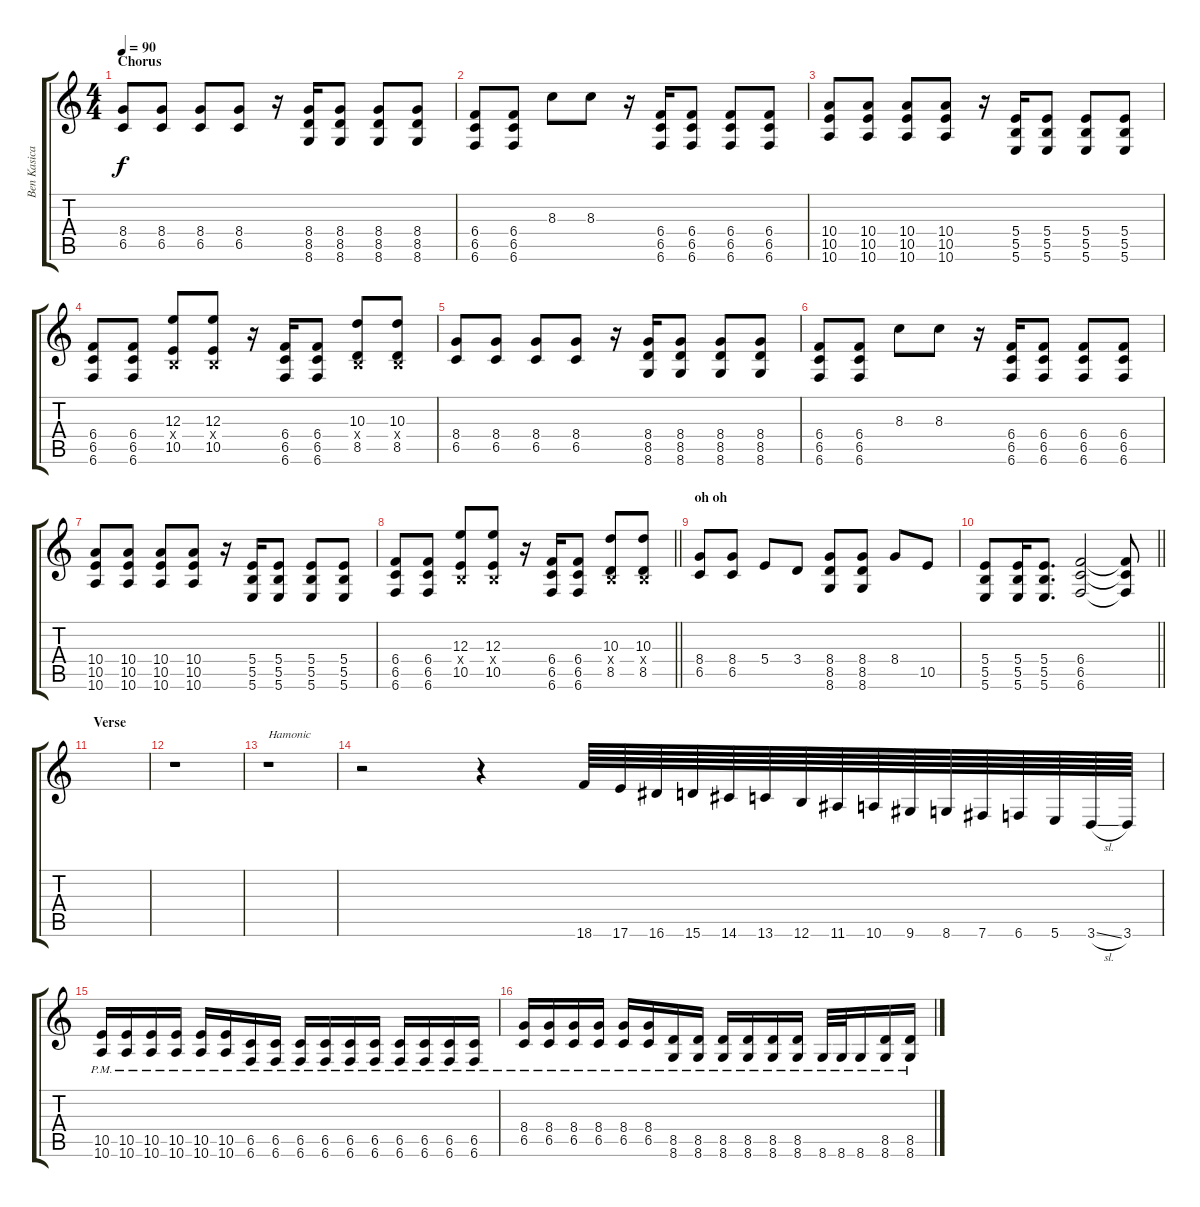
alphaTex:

\track ("Ben Kasica" "Ben Kasica") {instrument overdrivenguitar}
\staff {score tabs}
\tuning (Db4 Ab3 E3 B2 Gb2 B1) {hide}
\ts (4 4)
\section ("" "Chorus")
\tempo 90
\clef g2
\ks c
(8.4 6.5).8{dy f} (8.4 6.5).8 (8.4 6.5).8 (8.4 6.5).8 r.16 (8.4 8.5 8.6).16 (8.4 8.5 8.6).8 (8.4 8.5 8.6).8 (8.4 8.5 8.6).8 |
(6.4 6.5 6.6).8 (6.4 6.5 6.6).8 8.3.8 8.3.8 r.16 (6.4 6.5 6.6).16 (6.4 6.5 6.6).8 (6.4 6.5 6.6).8 (6.4 6.5 6.6).8 |
(10.4 10.5 10.6).8 (10.4 10.5 10.6).8 (10.4 10.5 10.6).8 (10.4 10.5 10.6).8 r.16 (5.4 5.5 5.6).16 (5.4 5.5 5.6).8 (5.4 5.5 5.6).8 (5.4 5.5 5.6).8 |
(6.4 6.5 6.6).8 (6.4 6.5 6.6).8 (12.3 0.4{x} 10.5).8 (12.3 0.4{x} 10.5).8 r.16 (6.4 6.5 6.6).16 (6.4 6.5 6.6).8 (10.3 0.4{x} 8.5).8 (10.3 0.4{x} 8.5).8 |
(8.4 6.5).8 (8.4 6.5).8 (8.4 6.5).8 (8.4 6.5).8 r.16 (8.4 8.5 8.6).16 (8.4 8.5 8.6).8 (8.4 8.5 8.6).8 (8.4 8.5 8.6).8 |
(6.4 6.5 6.6).8 (6.4 6.5 6.6).8 8.3.8 8.3.8 r.16 (6.4 6.5 6.6).16 (6.4 6.5 6.6).8 (6.4 6.5 6.6).8 (6.4 6.5 6.6).8 |
(10.4 10.5 10.6).8 (10.4 10.5 10.6).8 (10.4 10.5 10.6).8 (10.4 10.5 10.6).8 r.16 (5.4 5.5 5.6).16 (5.4 5.5 5.6).8 (5.4 5.5 5.6).8 (5.4 5.5 5.6).8 |
\barLineRight lightlight
(6.4 6.5 6.6).8 (6.4 6.5 6.6).8 (12.3 0.4{x} 10.5).8 (12.3 0.4{x} 10.5).8 r.16 (6.4 6.5 6.6).16 (6.4 6.5 6.6).8 (10.3 0.4{x} 8.5).8 (10.3 0.4{x} 8.5).8 |
\section ("" "oh oh")
(8.4 6.5).8 (8.4 6.5).8 5.4.8 3.4.8 (8.4 8.5 8.6).8 (8.4 8.5 8.6).8 8.4.8 10.5.8 |
\barLineRight lightlight
(5.4 5.5 5.6).8 (5.4 5.5 5.6).16 (5.4 5.5 5.6).8{d} (6.4 6.5 6.6).2 (6.4{t} 6.5{t} 6.6{t}).8 |
\section ("" "Verse")
|
r.1 |
r.1{txt "Hamonic"} |
r.2 r.4 18.6.64 17.6.64 16.6.64 15.6.64 14.6.64 13.6.64 12.6.64 11.6.64 10.6.64 9.6.64 8.6.64 7.6.64 6.6.64 5.6.64 3.6{sl}.64 3.6.64 |
(10.5{pm} 10.6{pm}).16 (10.5{pm} 10.6{pm}).16 (10.5{pm} 10.6{pm}).16 (10.5{pm} 10.6{pm}).16 (10.5{pm} 10.6{pm}).16 (10.5{pm} 10.6{pm}).16 (6.5{pm} 6.6{pm}).16 (6.5{pm} 6.6{pm}).16 (6.5{pm} 6.6{pm}).16 (6.5{pm} 6.6{pm}).16 (6.5{pm} 6.6{pm}).16 (6.5{pm} 6.6{pm}).16 (6.5{pm} 6.6{pm}).16 (6.5{pm} 6.6{pm}).16 (6.5{pm} 6.6{pm}).16 (6.5{pm} 6.6{pm}).16 |
(8.4{pm} 6.5{pm}).16 (8.4{pm} 6.5{pm}).16 (8.4{pm} 6.5{pm}).16 (8.4{pm} 6.5{pm}).16 (8.4{pm} 6.5{pm}).16 (8.4{pm} 6.5{pm}).16 (8.5{pm} 8.6{pm}).16 (8.5{pm} 8.6{pm}).16 (8.5{pm} 8.6{pm}).16 (8.5{pm} 8.6{pm}).16 (8.5{pm} 8.6{pm}).16 (8.5{pm} 8.6{pm}).16 8.6{pm}.32 8.6{pm}.32 8.6{pm}.16 (8.5{pm} 8.6{pm}).16 (8.5{pm} 8.6{pm}).16
